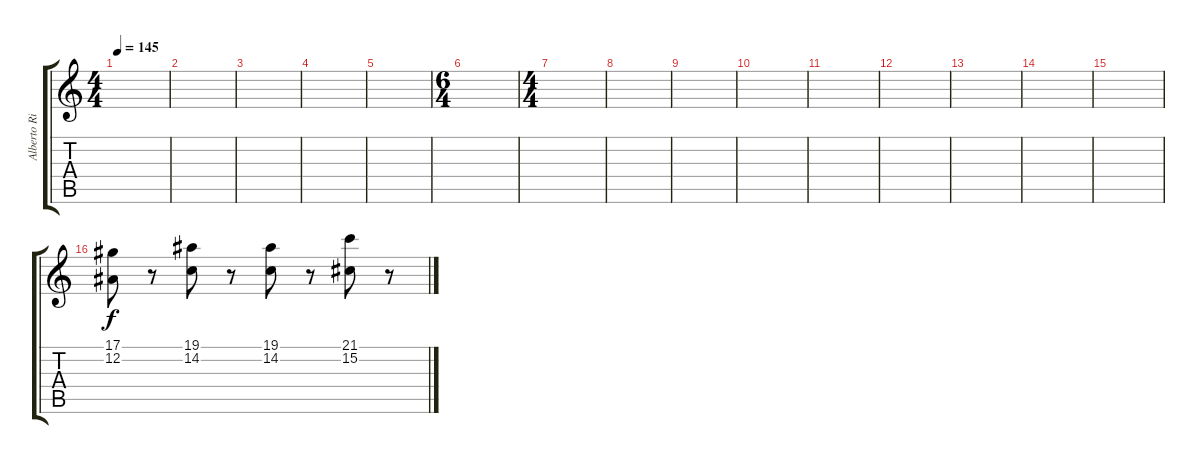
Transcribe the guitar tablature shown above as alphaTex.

\track ("Alberto Rionda (I)" "Alberto Ri") {instrument pizzicatostrings}
\staff {score tabs}
\tuning (Eb4 Bb3 Gb3 Db3 Ab2 Eb2) {hide}
\ts (4 4)
\tempo 145
\clef g2
\ks c
|
|
|
|
|
\ts (6 4)
|
\ts (4 4)
|
|
|
|
|
|
|
|
|
(17.1 12.2).8 r.8 (19.1 14.2).8 r.8 (19.1 14.2).8 r.8 (21.1 15.2).8 r.8
